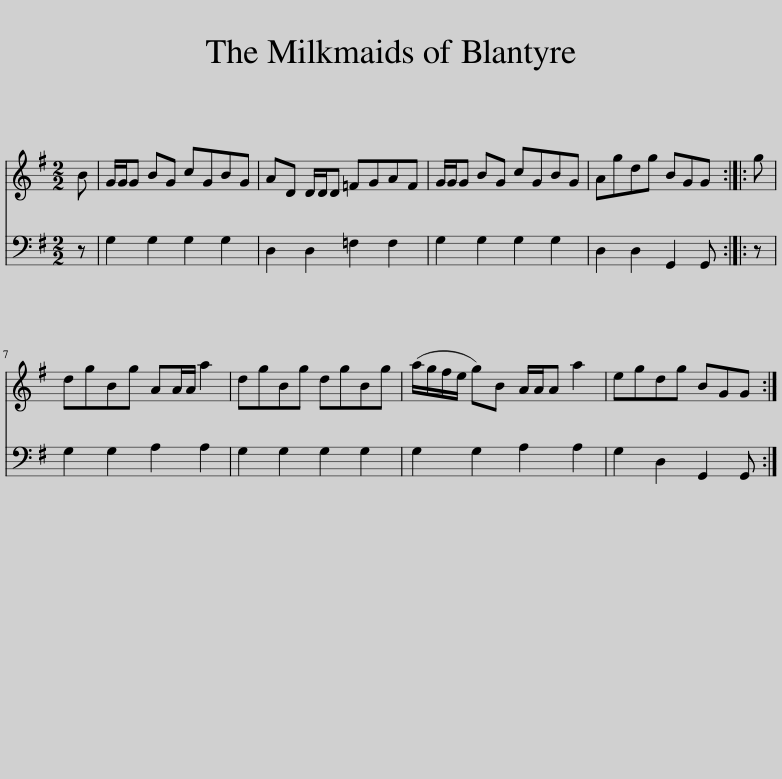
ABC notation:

X:1
%%score 1 2
L:1/8
M:2/2
I:linebreak $
K:G
V:1 treble
V:2 bass
V:1
 B | G/G/G BG cGBG | AD D/D/D =FGAF | G/G/G BG cGBG | Agdg BGG :: %5
 g |$ dgBg AA/A/ a2 | dgBg dgBg | (a/g/f/e/ g)B A/A/A a2 | egdg BGG :| %10
V:2
 z | G,2 G,2 G,2 G,2 | D,2 D,2 =F,2 F,2 | G,2 G,2 G,2 G,2 | D,2 D,2 G,,2 G,, :: %5
 z |$ G,2 G,2 A,2 A,2 | G,2 G,2 G,2 G,2 | G,2 G,2 A,2 A,2 | G,2 D,2 G,,2 G,, :| %10
